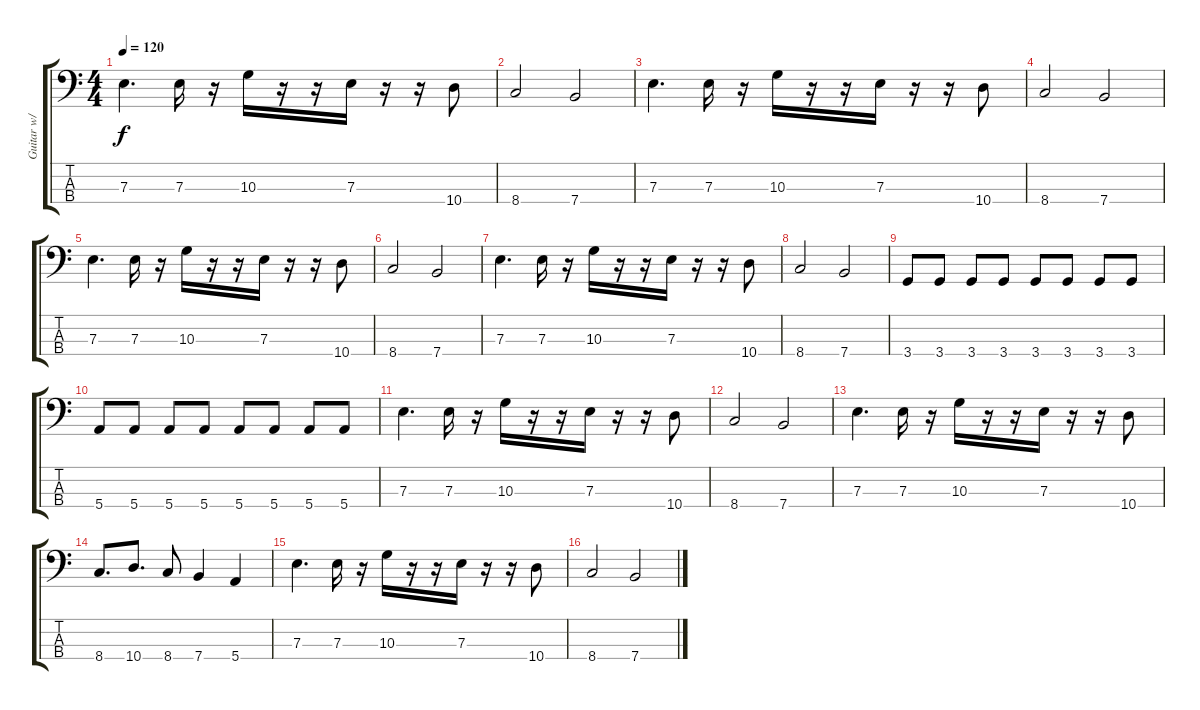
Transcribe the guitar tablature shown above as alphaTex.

\track ("Guitar w/ Octave Bass" "Guitar w/ ") {instrument electricguitarmuted}
\staff {score tabs}
\tuning (G2 D2 A1 E1) {hide}
\ts (4 4)
\tempo 120
\clef f4
\ks c
7.3.4{d dy f} 7.3.16 r.16 10.3.16 r.16 r.16 7.3.16 r.16 r.16 10.4.8 |
8.4.2 7.4.2 |
7.3.4{d} 7.3.16 r.16 10.3.16 r.16 r.16 7.3.16 r.16 r.16 10.4.8 |
8.4.2 7.4.2 |
7.3.4{d} 7.3.16 r.16 10.3.16 r.16 r.16 7.3.16 r.16 r.16 10.4.8 |
8.4.2 7.4.2 |
7.3.4{d} 7.3.16 r.16 10.3.16 r.16 r.16 7.3.16 r.16 r.16 10.4.8 |
8.4.2 7.4.2 |
3.4.8 3.4.8 3.4.8 3.4.8 3.4.8 3.4.8 3.4.8 3.4.8 |
5.4.8 5.4.8 5.4.8 5.4.8 5.4.8 5.4.8 5.4.8 5.4.8 |
7.3.4{d} 7.3.16 r.16 10.3.16 r.16 r.16 7.3.16 r.16 r.16 10.4.8 |
8.4.2 7.4.2 |
7.3.4{d} 7.3.16 r.16 10.3.16 r.16 r.16 7.3.16 r.16 r.16 10.4.8 |
8.4.8{d} 10.4.8{d} 8.4.8 7.4.4 5.4.4 |
7.3.4{d} 7.3.16 r.16 10.3.16 r.16 r.16 7.3.16 r.16 r.16 10.4.8 |
8.4.2 7.4.2
